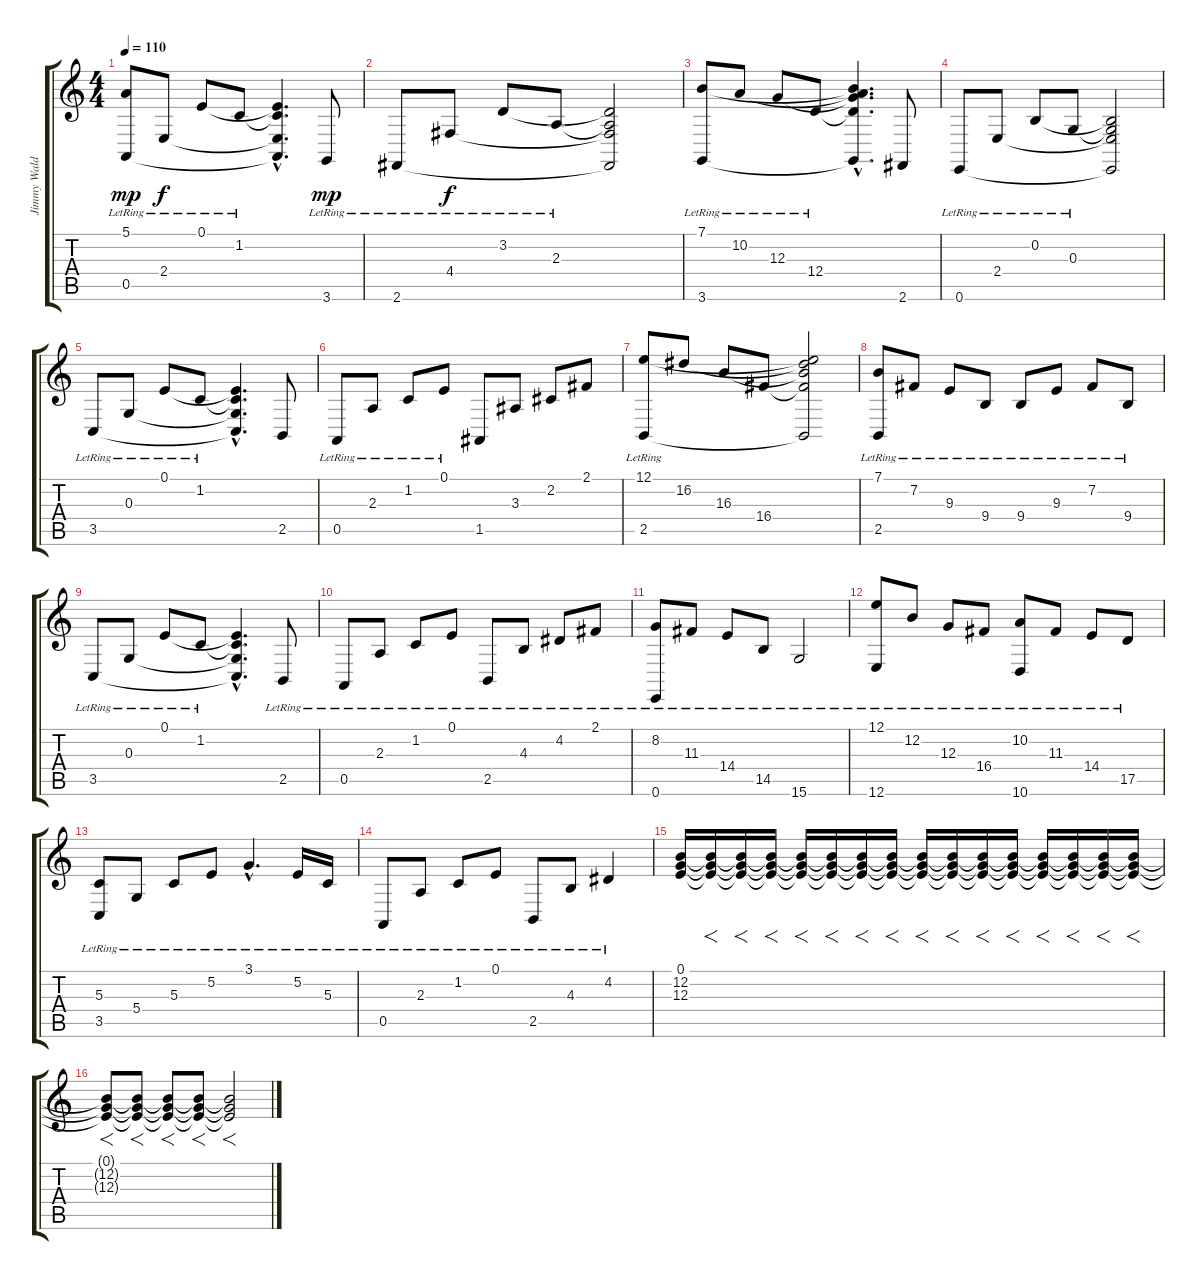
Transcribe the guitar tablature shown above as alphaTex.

\track ("Jimmy Waldo" "Jimmy Wald") {instrument harpsichord}
\staff {score tabs}
\tuning (E4 B3 G3 D3 A2 E2) {hide}
\ts (4 4)
\tempo 110
\clef g2
\ks c
(5.1 0.5{lr}).8{dy mp} 2.4{lr}.8{dy f} 0.1{lr}.8 1.2{lr}.8 (0.1{hac t} 1.2{hac t} 2.4{hac t} 0.5{hac t}).4{d} 3.6{lr}.8{dy mp} |
2.6{lr}.8 4.4{lr}.8{dy f} 3.2{lr}.8 2.3{lr}.8 (3.2{t} 2.3{t} 4.4{t} 2.6{t}).2 |
(7.1{lr} 3.6{lr}).8 10.2{lr}.8 12.3{lr}.8 12.4{lr}.8 (7.1{hac t} 10.2{hac t} 12.3{hac t} 12.4{hac t} 3.6{hac t}).4{d} 2.6.8 |
0.6{lr}.8 2.4{lr}.8 0.2{lr}.8 0.3{lr}.8 (0.2{t} 0.3{t} 2.4{t} 0.6{t}).2 |
3.5{lr}.8 0.3{lr}.8 0.1{lr}.8 1.2{lr}.8 (0.1{hac t} 1.2{hac t} 0.3{hac t} 3.5{hac t}).4{d} 2.5.8 |
0.5{lr}.8 2.3{lr}.8 1.2{lr}.8 0.1{lr}.8 1.5.8 3.3.8 2.2.8 2.1.8 |
(12.1 2.5{lr}).8 16.2.8 16.3.8 16.4.8 (12.1{t} 16.2{t} 16.3{t} 16.4{t} 2.5{t}).2 |
(7.1{lr} 2.5{lr}).8 7.2{lr}.8 9.3{lr}.8 9.4{lr}.8 9.4{lr}.8 9.3{lr}.8 7.2{lr}.8 9.4{lr}.8 |
3.5{lr}.8 0.3{lr}.8 0.1{lr}.8 1.2{lr}.8 (0.1{hac t} 1.2{hac t} 0.3{hac t} 3.5{hac t}).4{d} 2.5{lr}.8 |
0.5{lr}.8 2.3{lr}.8 1.2{lr}.8 0.1{lr}.8 2.5{lr}.8 4.3{lr}.8 4.2{lr}.8 2.1{lr}.8 |
(8.2{lr} 0.6{lr}).8 11.3{lr}.8 14.4{lr}.8 14.5{lr}.8 15.6{lr}.2 |
(12.1{lr} 12.6{lr}).8 12.2{lr}.8 12.3{lr}.8 16.4{lr}.8 (10.2{lr} 10.6{lr}).8 11.3{lr}.8 14.4{lr}.8 17.5{lr}.8 |
(5.3{lr} 3.5{lr}).8 5.4{lr}.8 5.3{lr}.8 5.2{lr}.8 3.1{hac lr}.4{d} 5.2{lr}.16 5.3{lr}.16 |
0.5{lr}.8 2.3{lr}.8 1.2{lr}.8 0.1{lr}.8 2.5{lr}.8 4.3{lr}.8 4.2{lr}.4 |
(0.1 12.2 12.3).16 (0.1{t} 12.2{t} 12.3{t}).16{f} (0.1{t} 12.2{t} 12.3{t}).16{f} (0.1{t} 12.2{t} 12.3{t}).16{f} (0.1{t} 12.2{t} 12.3{t}).16{f} (0.1{t} 12.2{t} 12.3{t}).16{f} (0.1{t} 12.2{t} 12.3{t}).16{f} (0.1{t} 12.2{t} 12.3{t}).16{f} (0.1{t} 12.2{t} 12.3{t}).16{f} (0.1{t} 12.2{t} 12.3{t}).16{f} (0.1{t} 12.2{t} 12.3{t}).16{f} (0.1{t} 12.2{t} 12.3{t}).16{f} (0.1{t} 12.2{t} 12.3{t}).16{f} (0.1{t} 12.2{t} 12.3{t}).16{f} (0.1{t} 12.2{t} 12.3{t}).16{f} (0.1{t} 12.2{t} 12.3{t}).16{f} |
(0.1{t} 12.2{t} 12.3{t}).8{f} (0.1{t} 12.2{t} 12.3{t}).8{f} (0.1{t} 12.2{t} 12.3{t}).8{f} (0.1{t} 12.2{t} 12.3{t}).8{f} (0.1{t} 12.2{t} 12.3{t}).2{f}
